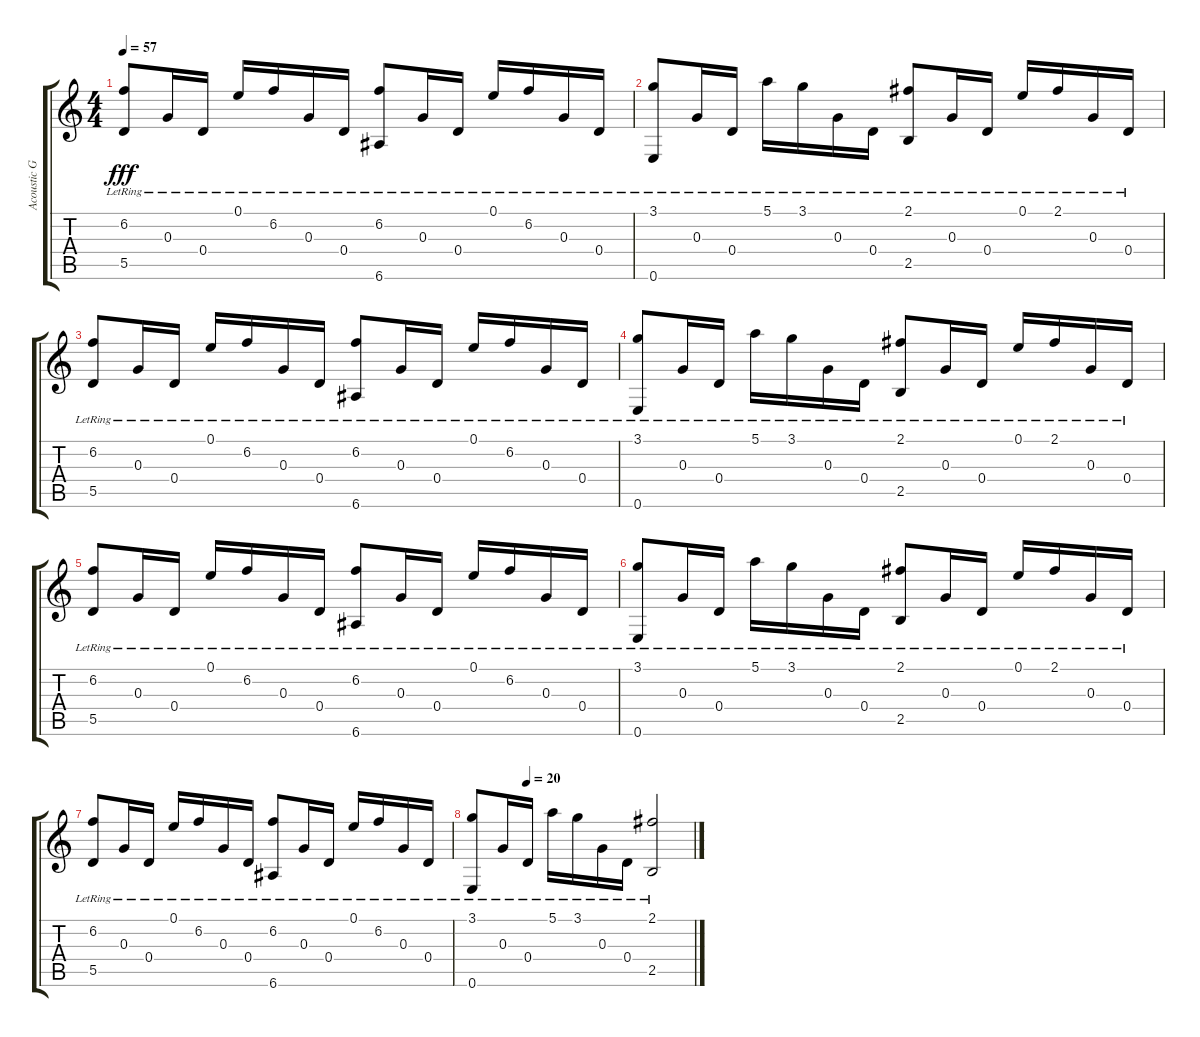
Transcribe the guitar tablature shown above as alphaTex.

\track ("Acoustic Guitar 2" "Acoustic G") {instrument acousticguitarsteel}
\staff {score tabs}
\tuning (E4 B3 G3 D3 A2 E2) {hide}
\ts (4 4)
\tempo 57
\clef g2
\ks c
(6.2{lr} 5.5{lr}).8{dy fff} 0.3{lr}.16 0.4{lr}.16 0.1{lr}.16 6.2{lr}.16 0.3{lr}.16 0.4{lr}.16 (6.2{lr} 6.6{lr}).8 0.3{lr}.16 0.4{lr}.16 0.1{lr}.16 6.2{lr}.16 0.3{lr}.16 0.4{lr}.16 |
(3.1{lr} 0.6{lr}).8 0.3{lr}.16 0.4{lr}.16 5.1{lr}.16 3.1{lr}.16 0.3{lr}.16 0.4{lr}.16 (2.1{lr} 2.5{lr}).8 0.3{lr}.16 0.4{lr}.16 0.1{lr}.16 2.1{lr}.16 0.3{lr}.16 0.4{lr}.16 |
(6.2{lr} 5.5{lr}).8 0.3{lr}.16 0.4{lr}.16 0.1{lr}.16 6.2{lr}.16 0.3{lr}.16 0.4{lr}.16 (6.2{lr} 6.6{lr}).8 0.3{lr}.16 0.4{lr}.16 0.1{lr}.16 6.2{lr}.16 0.3{lr}.16 0.4{lr}.16 |
(3.1{lr} 0.6{lr}).8 0.3{lr}.16 0.4{lr}.16 5.1{lr}.16 3.1{lr}.16 0.3{lr}.16 0.4{lr}.16 (2.1{lr} 2.5{lr}).8 0.3{lr}.16 0.4{lr}.16 0.1{lr}.16 2.1{lr}.16 0.3{lr}.16 0.4{lr}.16 |
(6.2{lr} 5.5{lr}).8 0.3{lr}.16 0.4{lr}.16 0.1{lr}.16 6.2{lr}.16 0.3{lr}.16 0.4{lr}.16 (6.2{lr} 6.6{lr}).8 0.3{lr}.16 0.4{lr}.16 0.1{lr}.16 6.2{lr}.16 0.3{lr}.16 0.4{lr}.16 |
(3.1{lr} 0.6{lr}).8 0.3{lr}.16 0.4{lr}.16 5.1{lr}.16 3.1{lr}.16 0.3{lr}.16 0.4{lr}.16 (2.1{lr} 2.5{lr}).8 0.3{lr}.16 0.4{lr}.16 0.1{lr}.16 2.1{lr}.16 0.3{lr}.16 0.4{lr}.16 |
(6.2{lr} 5.5{lr}).8 0.3{lr}.16 0.4{lr}.16 0.1{lr}.16 6.2{lr}.16 0.3{lr}.16 0.4{lr}.16 (6.2{lr} 6.6{lr}).8 0.3{lr}.16 0.4{lr}.16 0.1{lr}.16 6.2{lr}.16 0.3{lr}.16 0.4{lr}.16 |
\tempo (20 0.25)
(3.1{lr} 0.6{lr}).8 0.3{lr}.16 0.4{lr}.16 5.1{lr}.16 3.1{lr}.16 0.3{lr}.16 0.4{lr}.16 (2.1{lr} 2.5{lr}).2
